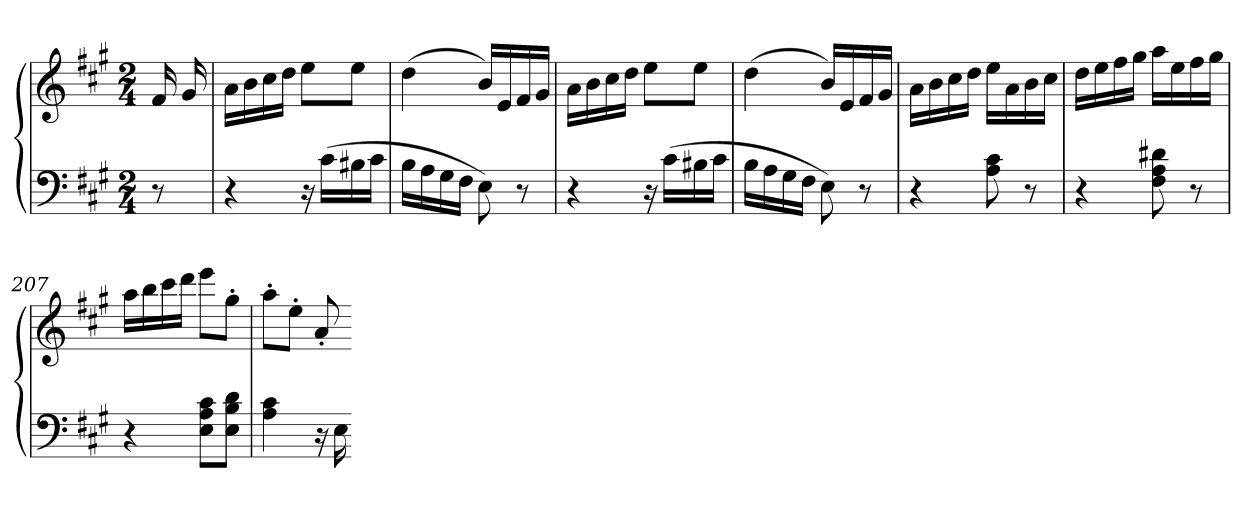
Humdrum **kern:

**kern	**kern
*part1	*part1
*staff2	*staff1
*clefF4	*clefG2
*k[f#c#g#]	*k[f#c#g#]
*A:	*A:
*M2/4	*M2/4
=	=
8r	16f#
.	16g#
=201	=201
4r	16aLL
.	16b
.	16cc#
.	16ddJJ
16r	8eeL
(16c#LL	.
16B#X	8eeJ
16c#JJ	.
=202	=202
16BLL	(4dd
16A	.
16G#	.
16F#JJ	.
8E)	16bLL)
.	16e
8r	16f#
.	16g#JJ
=203	=203
4r	16aLL
.	16b
.	16cc#
.	16ddJJ
16r	8eeL
(16c#LL	.
16B#X	8eeJ
16c#JJ	.
=204	=204
16BLL	(4dd
16A	.
16G#	.
16F#JJ	.
8E)	16bLL)
.	16e
8r	16f#
.	16g#JJ
=205	=205
4r	16aLL
.	16b
.	16cc#
.	16ddJJ
8A 8c#	16eeLL
.	16a
8r	16b
.	16cc#JJ
=206	=206
4r	16ddLL
.	16ee
.	16ff#
.	16gg#JJ
8F# 8A 8d#X	16aaLL
.	16ee
8r	16ff#
.	16gg#JJ
=207	=207
4r	16aaLL
.	16bb
.	16ccc#
.	16dddJJ
8E 8A 8c#L	8eeeL
8E 8B 8dJ	8gg#'J
=208	=208
4A 4c#	8aa'L
.	8ee'J
16r	8a'
16E	.
=-	=-
*-	*-
